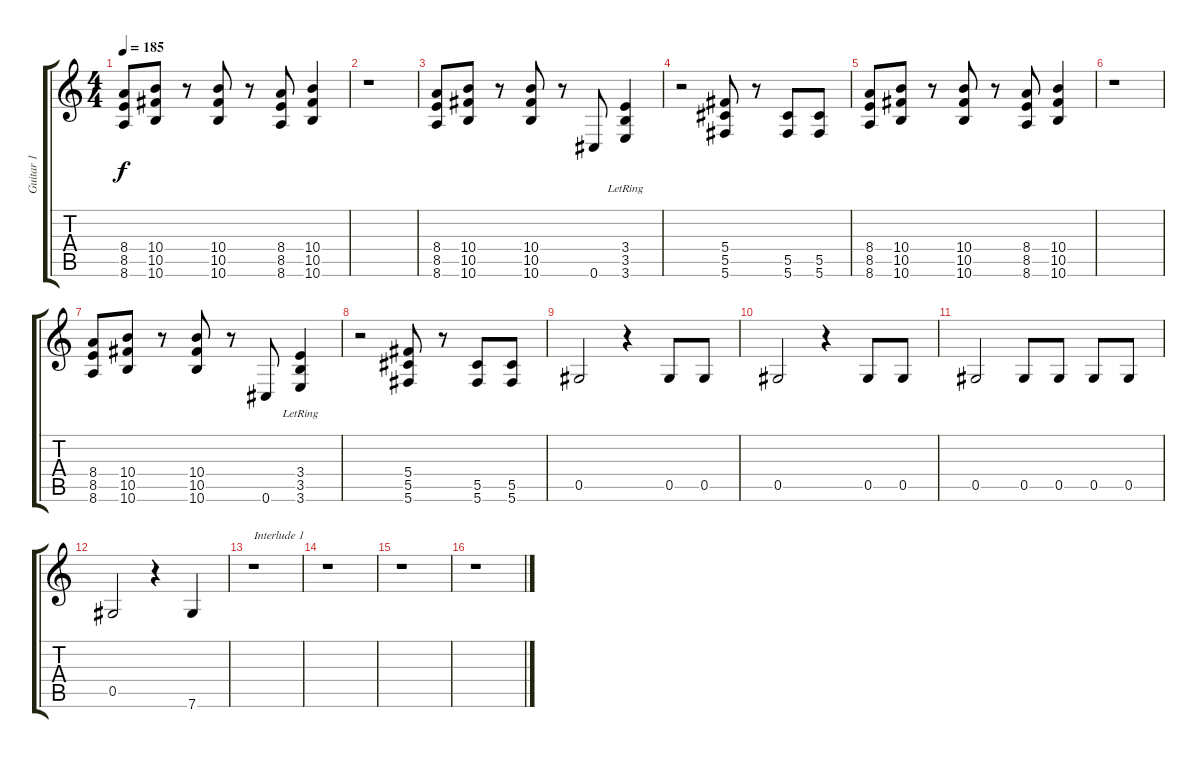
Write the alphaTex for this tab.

\track ("Guitar 1" "Guitar 1") {instrument distortionguitar}
\staff {score tabs}
\tuning (Eb4 Bb3 Gb3 Db3 Ab2 Db2) {hide}
\ts (4 4)
\tempo 185
\clef g2
\ks c
(8.4 8.5 8.6).8{dy f} (10.4 10.5 10.6).8 r.8 (10.4 10.5 10.6).8 r.8 (8.4 8.5 8.6).8 (10.4 10.5 10.6).4 |
r.1 |
(8.4 8.5 8.6).8 (10.4 10.5 10.6).8 r.8 (10.4 10.5 10.6).8 r.8 0.6.8 (3.4{lr} 3.5{lr} 3.6{lr}).4 |
r.2 (5.4 5.5 5.6).8 r.8 (5.5 5.6).8 (5.5 5.6).8 |
(8.4 8.5 8.6).8 (10.4 10.5 10.6).8 r.8 (10.4 10.5 10.6).8 r.8 (8.4 8.5 8.6).8 (10.4 10.5 10.6).4 |
r.1 |
(8.4 8.5 8.6).8 (10.4 10.5 10.6).8 r.8 (10.4 10.5 10.6).8 r.8 0.6.8 (3.4{lr} 3.5{lr} 3.6{lr}).4 |
r.2 (5.4 5.5 5.6).8 r.8 (5.5 5.6).8 (5.5 5.6).8 |
0.5.2 r.4 0.5.8 0.5.8 |
0.5.2 r.4 0.5.8 0.5.8 |
0.5.2 0.5.8 0.5.8 0.5.8 0.5.8 |
0.5.2 r.4 7.6.4 |
r.1{txt "Interlude 1"} |
r.1 |
r.1 |
r.1
